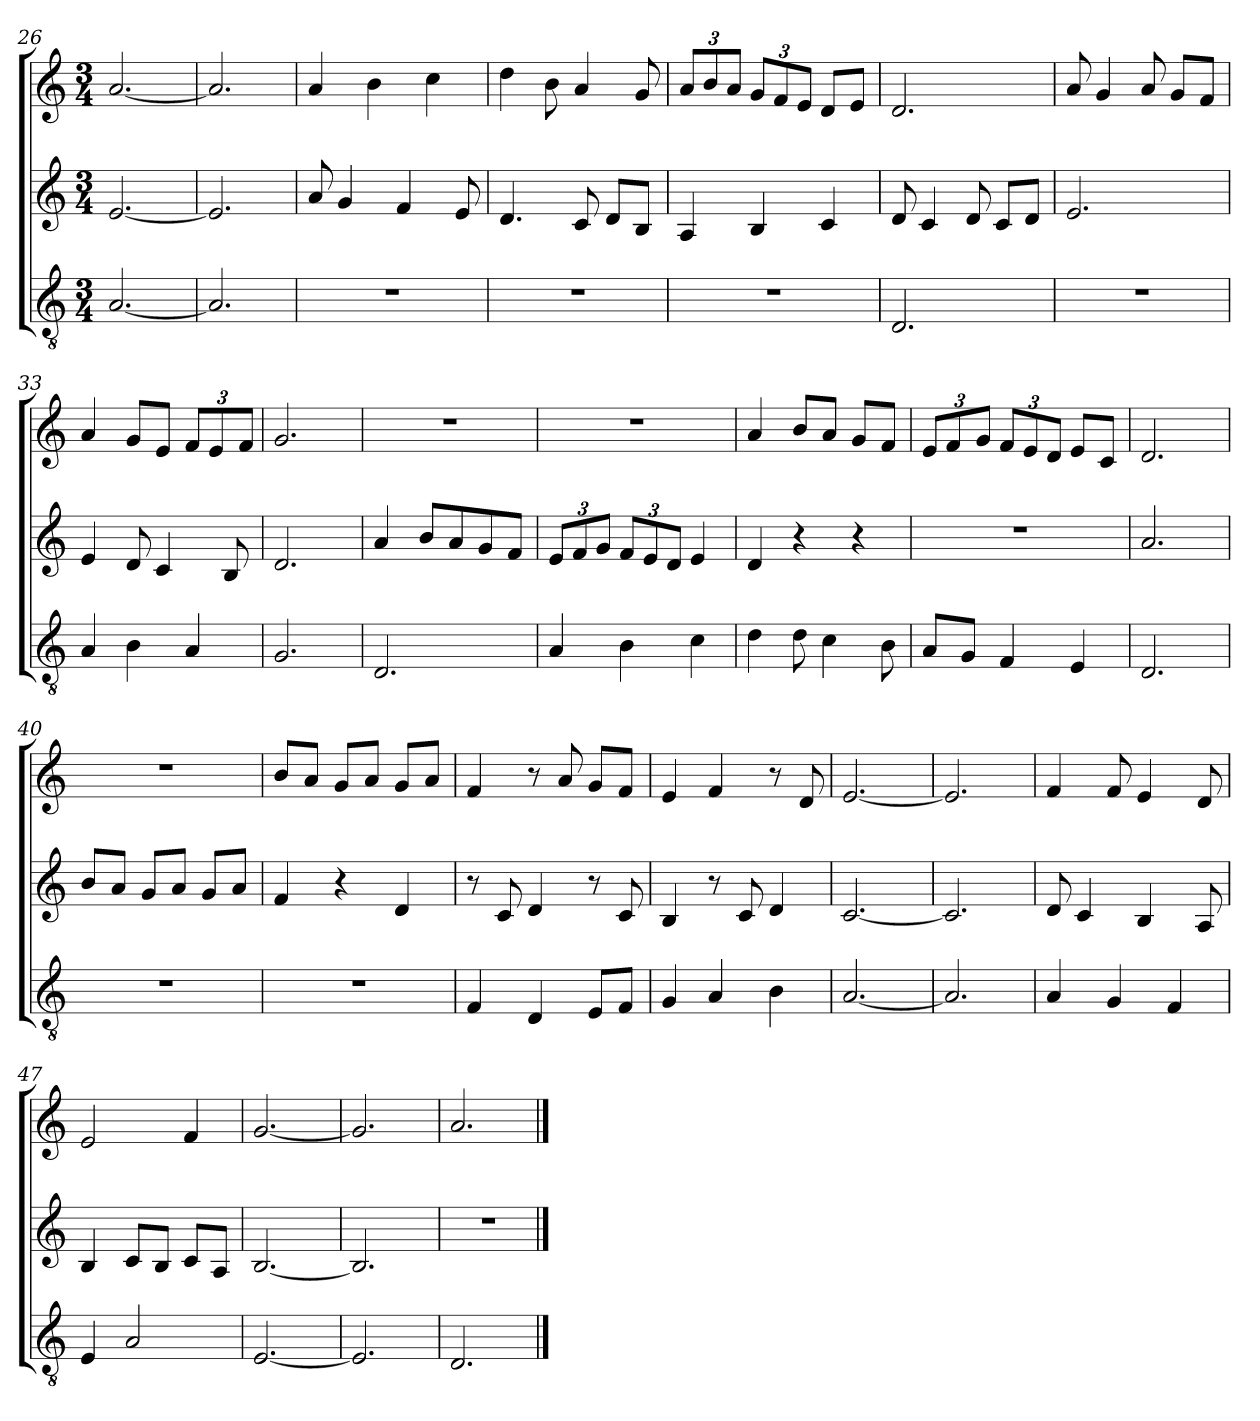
**kern	**kern	**kern
*part3	*part2	*part1
*staff3	*staff2	*staff1
*clefGv2	*clefG2	*clefG2
*k[]	*k[]	*k[]
*C:	*C:	*C:
*M3/4	*M3/4	*M3/4
=26	=26	=26
[2.A/	[2.e/	[2.a/
=27	=27	=27
2.A/]	2.e/]	2.a/]
=28	=28	=28
2.r	8a/	4a/
.	4g/	.
.	.	4b\
.	4f/	.
.	.	4cc\
.	8e/	.
=29	=29	=29
2.r	4.d/	4dd\
.	.	8b\
.	8c/	4a/
.	8d/L	.
.	8B/J	8g/
!!LO:PB:g=z
=30	=30	=30
2.r	4A/	12a/L
.	.	12b/
.	.	12a/J
.	4B/	12g/L
.	.	12f/
.	.	12e/J
.	4c/	8d/L
.	.	8e/J
=31	=31	=31
2.D/	8d/	2.d/
.	4c/	.
.	8d/	.
.	8c/L	.
.	8d/J	.
=32	=32	=32
2.r	2.e/	8a/
.	.	4g/
.	.	8a/
.	.	8g/L
.	.	8f/J
=33	=33	=33
4A/	4e/	4a/
4B\	8d/	8g/L
.	4c/	8e/J
4A/	.	12f/L
.	.	12e/
.	8B/	.
.	.	12f/J
=34	=34	=34
2.G/	2.d/	2.g/
=35	=35	=35
2.D/	4a/	2.r
.	8b/L	.
.	8a/	.
.	8g/	.
.	8f/J	.
=36	=36	=36
4A/	12e/L	2.r
.	12f/	.
.	12g/J	.
4B\	12f/L	.
.	12e/	.
.	12d/J	.
4c\	4e/	.
=37	=37	=37
4d\	4d/	4a/
8d\	4r	8b/L
4c\	.	8a/J
.	4r	8g/L
8B\	.	8f/J
=38	=38	=38
8A/L	2.r	12e/L
.	.	12f/
8G/J	.	.
.	.	12g/J
4F/	.	12f/L
.	.	12e/
.	.	12d/J
4E/	.	8e/L
.	.	8c/J
!!LO:LB:g=z
=39	=39	=39
2.D/	2.a/	2.d/
=40	=40	=40
2.r	8b/L	2.r
.	8a/J	.
.	8g/L	.
.	8a/J	.
.	8g/L	.
.	8a/J	.
=41	=41	=41
2.r	4f/	8b/L
.	.	8a/J
.	4r	8g/L
.	.	8a/J
.	4d/	8g/L
.	.	8a/J
=42	=42	=42
4F/	8r	4f/
.	8c/	.
4D/	4d/	8r
.	.	8a/
8E/L	8r	8g/L
8F/J	8c/	8f/J
=43	=43	=43
4G/	4B/	4e/
4A/	8r	4f/
.	8c/	.
4B\	4d/	8r
.	.	8d/
=44	=44	=44
[2.A/	[2.c/	[2.e/
=45	=45	=45
2.A/]	2.c/]	2.e/]
=46	=46	=46
4A/	8d/	4f/
.	4c/	.
4G/	.	8f/
.	4B/	4e/
4F/	.	.
.	8A/	8d/
=47	=47	=47
4E/	4B/	2e/
2A/	8c/L	.
.	8B/J	.
.	8c/L	4f/
.	8A/J	.
=48	=48	=48
[2.E/	[2.B/	[2.g/
=49	=49	=49
2.E/]	2.B/]	2.g/]
=50	=50	=50
2.D/	2.r	2.a/
==	==	==
*-	*-	*-
